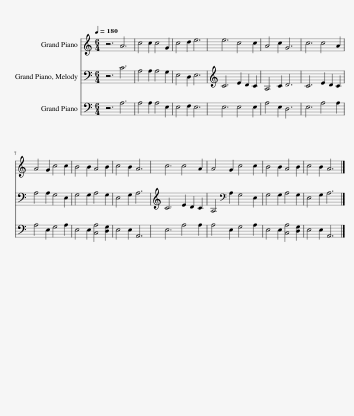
X:1
%%score 1 2 3
L:1/8
Q:1/4=180
M:6/4
I:linebreak $
K:C
V:1 treble
V:2 bass
V:3 bass
V:1
 z6 A6 | c4 c2 c4 G2 | c4 d2 e6 | e6 c4 c2 | A4 c2 G6 | %5
 c6 c4 A2 |$ A4 G2 c4 c2 | B4 B2 A4 B2 | c4 B2 A6 | c6 c4 A2 | %10
 A4 G2 c4 c2 | B4 B2 A4 B2 | c4 B2 A6 |] %13
V:2
 z6 C6 | A,4 A,2 A,4 G,2 | E,4 D,2 E,6 | C6 E2 D2 C2 | A,4 C2 D6 | %5
 C6 E2 D2 C2 |$ A,4 A,2 G,4 E,2 | G,4 G,2 A,4 G,2 | E,4 G,2 A,6 | C6 E2 D2 C2 | %10
 A,4[K:bass] A,2 G,4 E,2 | G,4 G,2 A,4 G,2 | E,4 G,2 A,6 |] %13
V:3
 z6 A,6 | A,4 A,2 A,4 E,2 | E,4 F,2 E,6 | E,6 E,4 E,2 | A,4 E,2 D,6 | %5
 E,6 A,4 A,2 |$ A,4 E,2 G,4 A,2 | E,4 E,2 [C,A,]4 [D,G,]2 | E,4 E,2 A,,6 | E,6 A,4 A,2 | %10
 A,4 E,2 G,4 A,2 | E,4 E,2 [C,A,]4 [D,G,]2 | E,4 E,2 A,,6 |] %13
